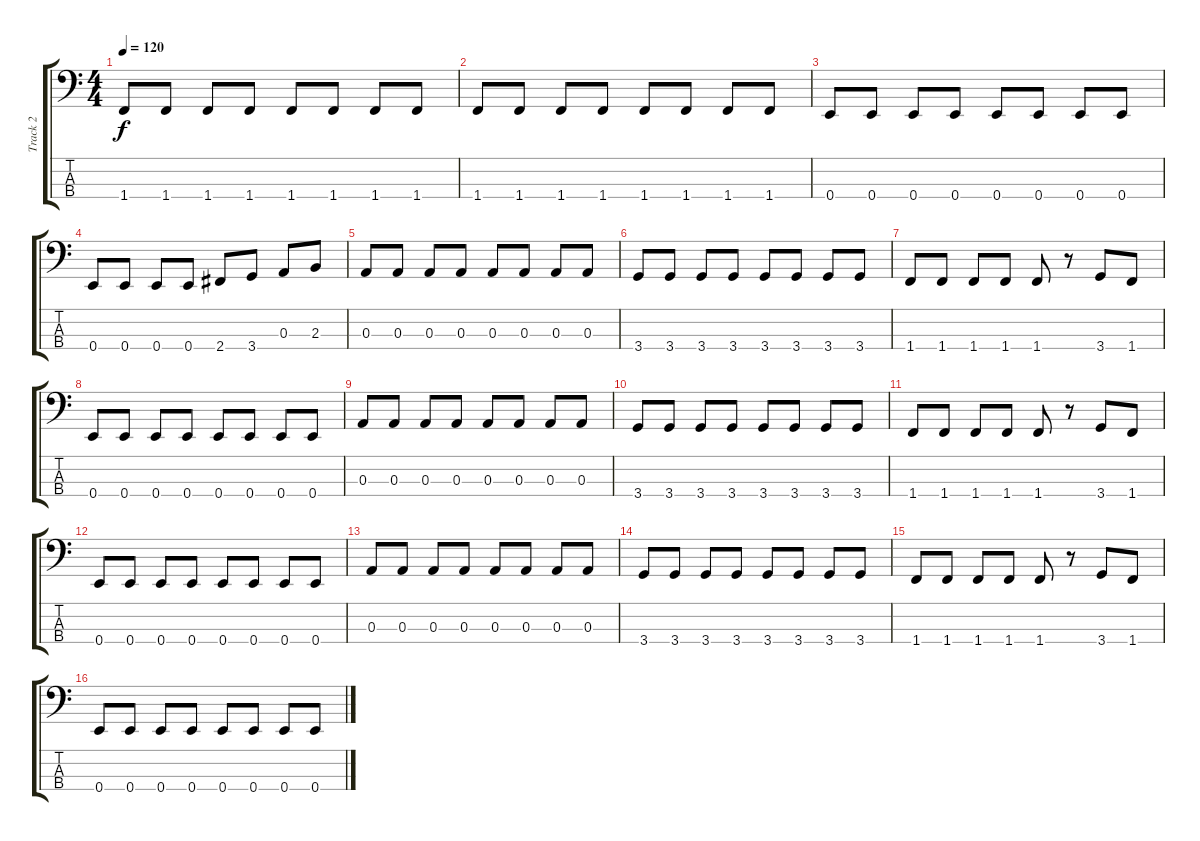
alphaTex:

\track ("Track 2" "Track 2") {instrument electricbassfinger}
\staff {score tabs}
\tuning (G2 D2 A1 E1) {hide}
\ts (4 4)
\tempo 120
\clef f4
\ks c
1.4.8{dy f} 1.4.8 1.4.8 1.4.8 1.4.8 1.4.8 1.4.8 1.4.8 |
1.4.8 1.4.8 1.4.8 1.4.8 1.4.8 1.4.8 1.4.8 1.4.8 |
0.4.8 0.4.8 0.4.8 0.4.8 0.4.8 0.4.8 0.4.8 0.4.8 |
0.4.8 0.4.8 0.4.8 0.4.8 2.4.8 3.4.8 0.3.8 2.3.8 |
0.3.8 0.3.8 0.3.8 0.3.8 0.3.8 0.3.8 0.3.8 0.3.8 |
3.4.8 3.4.8 3.4.8 3.4.8 3.4.8 3.4.8 3.4.8 3.4.8 |
1.4.8 1.4.8 1.4.8 1.4.8 1.4.8 r.8 3.4.8 1.4.8 |
0.4.8 0.4.8 0.4.8 0.4.8 0.4.8 0.4.8 0.4.8 0.4.8 |
0.3.8 0.3.8 0.3.8 0.3.8 0.3.8 0.3.8 0.3.8 0.3.8 |
3.4.8 3.4.8 3.4.8 3.4.8 3.4.8 3.4.8 3.4.8 3.4.8 |
1.4.8 1.4.8 1.4.8 1.4.8 1.4.8 r.8 3.4.8 1.4.8 |
0.4.8 0.4.8 0.4.8 0.4.8 0.4.8 0.4.8 0.4.8 0.4.8 |
0.3.8 0.3.8 0.3.8 0.3.8 0.3.8 0.3.8 0.3.8 0.3.8 |
3.4.8 3.4.8 3.4.8 3.4.8 3.4.8 3.4.8 3.4.8 3.4.8 |
1.4.8 1.4.8 1.4.8 1.4.8 1.4.8 r.8 3.4.8 1.4.8 |
0.4.8 0.4.8 0.4.8 0.4.8 0.4.8 0.4.8 0.4.8 0.4.8
